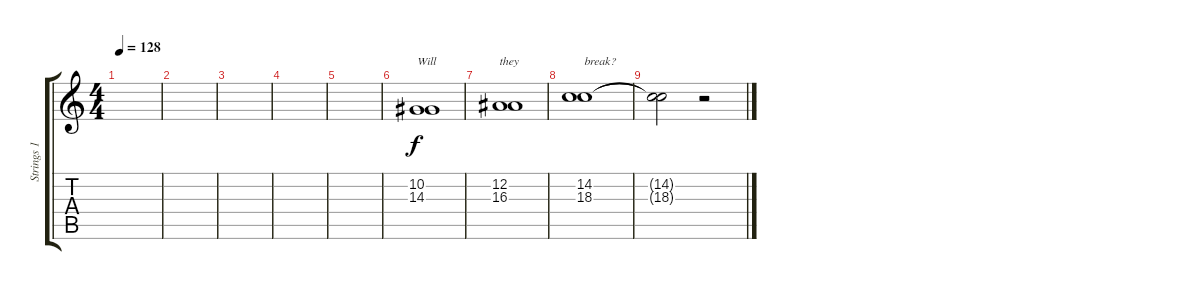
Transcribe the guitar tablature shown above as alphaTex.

\track ("Strings 1" "Strings 1") {instrument stringensemble1}
\staff {score tabs}
\tuning (Eb4 Bb3 Gb3 Db3 Ab2 Eb2) {hide}
\ts (4 4)
\tempo 128
\clef g2
\ks c
|
|
|
|
|
(10.2 14.3).1{txt "Will" volume 10 balance 2 instrument choiraahs} |
(12.2 16.3).1{txt "they"} |
(14.2 18.3).1{txt "break?"} |
(14.2{t} 18.3{t}).2 r.2
